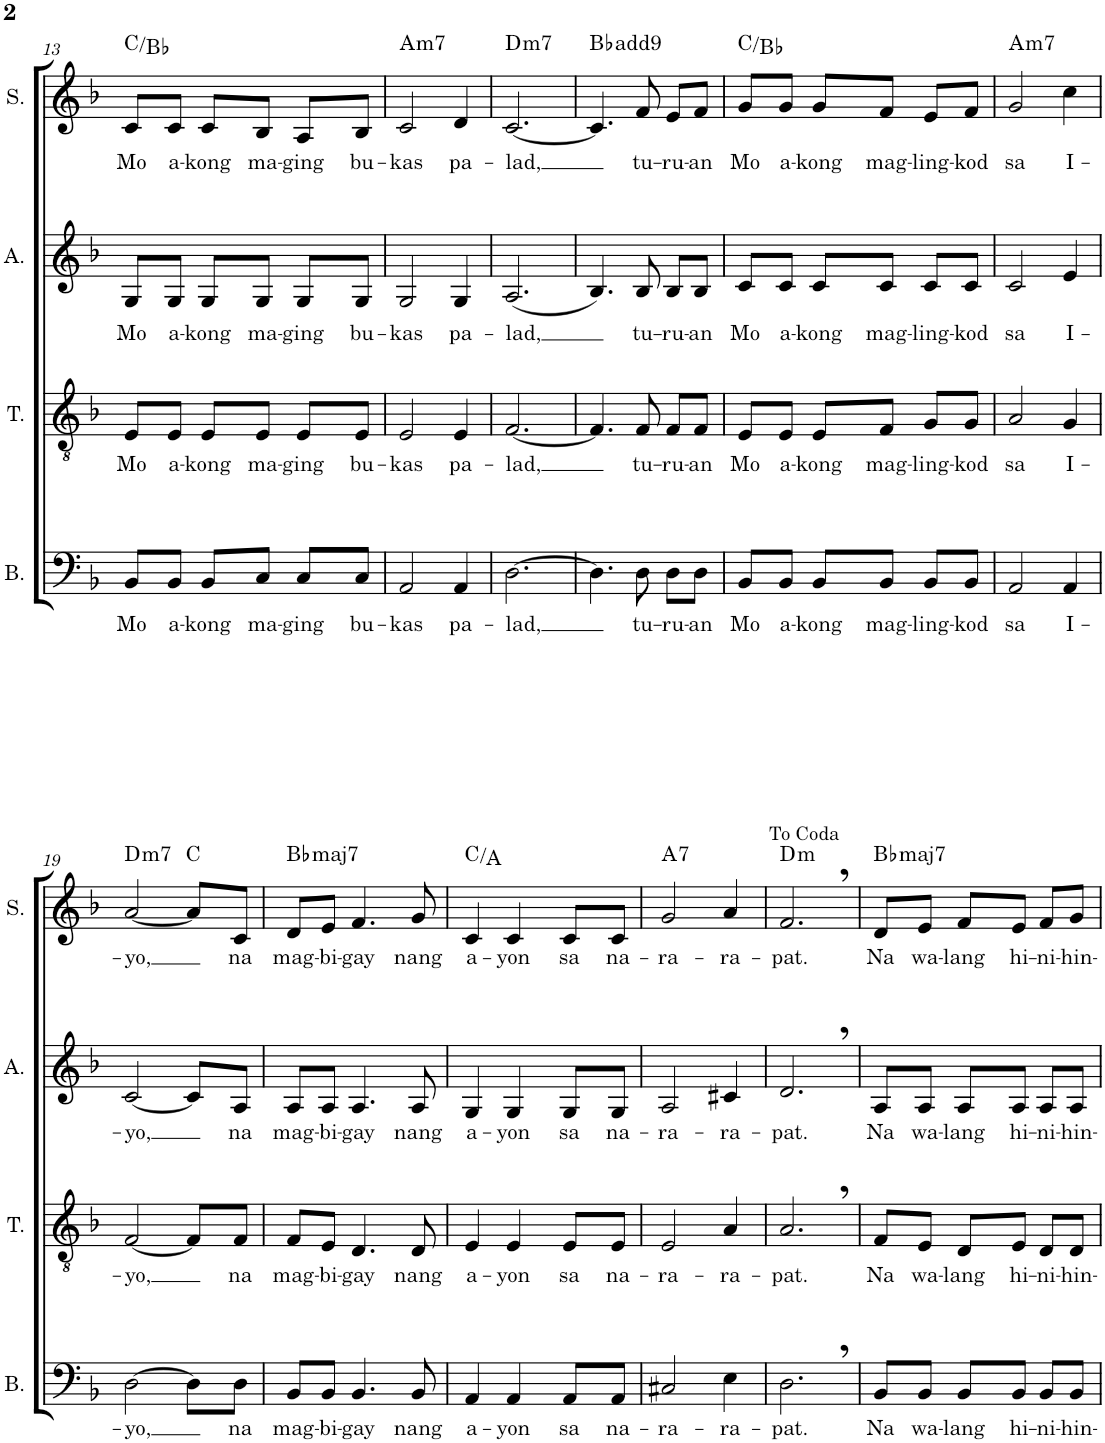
**kern	**text	**kern	**text	**kern	**text	**kern	**text	**harte
*part4	*part4	*part3	*part3	*part2	*part2	*part1	*part1	*part1
*staff4	*staff4	*staff3	*staff3	*staff2	*staff2	*staff1	*staff1	*
*I"Bass	*	*I"Tenor	*	*I"Alto	*	*I"Soprano	*	*
*I'B.	*	*I'T.	*	*I'A.	*	*I'S.	*	*
!!LO:PB:g=z
*clefF4	*	*clefGv2	*	*clefG2	*	*clefG2	*	*
*k[b-]	*	*k[b-]	*	*k[b-]	*	*k[b-]	*	*
*M3/4	*	*M3/4	*	*M3/4	*	*M3/4	*	*
=13	=13	=13	=13	=13	=13	=13	=13	=13
!	!LO:LY:b	!	!LO:LY:b	!	!LO:LY:b	!	!LO:LY:b	!
8BB-/L	Mo	8E/L	Mo	8G/L	Mo	8c/L	Mo	C:maj/b7
!	!LO:LY:b	!	!LO:LY:b	!	!LO:LY:b	!	!LO:LY:b	!
8BB-/J	a-	8E/J	a-	8G/J	a-	8c/J	a-	.
!	!LO:LY:b	!	!LO:LY:b	!	!LO:LY:b	!	!LO:LY:b	!
8BB-/L	-kong	8E/L	-kong	8G/L	-kong	8c/L	-kong	.
!	!LO:LY:b	!	!LO:LY:b	!	!LO:LY:b	!	!LO:LY:b	!
8C/J	ma-	8E/J	ma-	8G/J	ma-	8B-/J	ma-	.
!	!LO:LY:b	!	!LO:LY:b	!	!LO:LY:b	!	!LO:LY:b	!
8C/L	-ging	8E/L	-ging	8G/L	-ging	8A/L	-ging	.
!	!LO:LY:b	!	!LO:LY:b	!	!LO:LY:b	!	!LO:LY:b	!
8C/J	bu-	8E/J	bu-	8G/J	bu-	8B-/J	bu-	.
=14	=14	=14	=14	=14	=14	=14	=14	=14
!	!LO:LY:b	!	!LO:LY:b	!	!LO:LY:b	!	!LO:LY:b	!LO:H:kt=m7
2AA/	-kas	2E/	-kas	2G/	-kas	2c/	-kas	A:min7
!	!LO:LY:b	!	!LO:LY:b	!	!LO:LY:b	!	!LO:LY:b	!
4AA/	pa-	4E/	pa-	4G/	pa-	4d/	pa-	.
=15	=15	=15	=15	=15	=15	=15	=15	=15
!	!LO:LY:b	!	!LO:LY:b	!	!LO:LY:b	!	!LO:LY:b	!LO:H:kt=m7
[2.D\	-lad,	[2.F/	-lad,	(2.A/	-lad,	[2.c/	-lad,	D:min7
=16	=16	=16	=16	=16	=16	=16	=16	=16
4.D\]	.	4.F/]	.	4.B-/)	.	4.c/]	.	Bb:maj(9)
!	!LO:LY:b	!	!LO:LY:b	!	!LO:LY:b	!	!LO:LY:b	!
8D\	tu-	8F/	tu-	8B-/	tu-	8f/	tu-	.
!	!LO:LY:b	!	!LO:LY:b	!	!LO:LY:b	!	!LO:LY:b	!
8D\L	-ru-	8F/L	-ru-	8B-/L	-ru-	8e/L	-ru-	.
!	!LO:LY:b	!	!LO:LY:b	!	!LO:LY:b	!	!LO:LY:b	!
8D\J	-an	8F/J	-an	8B-/J	-an	8f/J	-an	.
=17	=17	=17	=17	=17	=17	=17	=17	=17
!	!LO:LY:b	!	!LO:LY:b	!	!LO:LY:b	!	!LO:LY:b	!
8BB-/L	Mo	8E/L	Mo	8c/L	Mo	8g/L	Mo	C:maj/b7
!	!LO:LY:b	!	!LO:LY:b	!	!LO:LY:b	!	!LO:LY:b	!
8BB-/J	a-	8E/J	a-	8c/J	a-	8g/J	a-	.
!	!LO:LY:b	!	!LO:LY:b	!	!LO:LY:b	!	!LO:LY:b	!
8BB-/L	-kong	8E/L	-kong	8c/L	-kong	8g/L	-kong	.
!	!LO:LY:b	!	!LO:LY:b	!	!LO:LY:b	!	!LO:LY:b	!
8BB-/J	mag-	8F/J	mag-	8c/J	mag-	8f/J	mag-	.
!	!LO:LY:b	!	!LO:LY:b	!	!LO:LY:b	!	!LO:LY:b	!
8BB-/L	-ling-	8G/L	-ling-	8c/L	-ling-	8e/L	-ling-	.
!	!LO:LY:b	!	!LO:LY:b	!	!LO:LY:b	!	!LO:LY:b	!
8BB-/J	-kod	8G/J	-kod	8c/J	-kod	8f/J	-kod	.
=18	=18	=18	=18	=18	=18	=18	=18	=18
!	!LO:LY:b	!	!LO:LY:b	!	!LO:LY:b	!	!LO:LY:b	!LO:H:kt=m7
2AA/	sa	2A/	sa	2c/	sa	2g/	sa	A:min7
!	!LO:LY:b	!	!LO:LY:b	!	!LO:LY:b	!	!LO:LY:b	!
4AA/	I-	4G/	I-	4e/	I-	4cc\	I-	.
!!LO:LB:g=z
=19	=19	=19	=19	=19	=19	=19	=19	=19
!	!LO:LY:b	!	!LO:LY:b	!	!LO:LY:b	!	!LO:LY:b	!LO:H:kt=m7
[2D\	-yo,	[2F/	-yo,	[2c/	-yo,	[2a/	-yo,	D:min7
8D\L]	.	8F/L]	.	8c/L]	.	8a/L]	.	C:maj
!	!LO:LY:b	!	!LO:LY:b	!	!LO:LY:b	!	!LO:LY:b	!
8D\J	na	8F/J	na	8A/J	na	8c/J	na	.
=20	=20	=20	=20	=20	=20	=20	=20	=20
!	!LO:LY:b	!	!LO:LY:b	!	!LO:LY:b	!	!LO:LY:b	!LO:H:kt=maj7
8BB-/L	mag-	8F/L	mag-	8A/L	mag-	8d/L	mag-	Bb:maj7
!	!LO:LY:b	!	!LO:LY:b	!	!LO:LY:b	!	!LO:LY:b	!
8BB-/J	-bi-	8E/J	-bi-	8A/J	-bi-	8e/J	-bi-	.
!	!LO:LY:b	!	!LO:LY:b	!	!LO:LY:b	!	!LO:LY:b	!
4.BB-/	-gay	4.D/	-gay	4.A/	-gay	4.f/	-gay	.
!	!LO:LY:b	!	!LO:LY:b	!	!LO:LY:b	!	!LO:LY:b	!
8BB-/	nang	8D/	nang	8A/	nang	8g/	nang	.
=21	=21	=21	=21	=21	=21	=21	=21	=21
!	!LO:LY:b	!	!LO:LY:b	!	!LO:LY:b	!	!LO:LY:b	!
4AA/	a-	4E/	a-	4G/	a-	4c/	a-	C:maj/6
!	!LO:LY:b	!	!LO:LY:b	!	!LO:LY:b	!	!LO:LY:b	!
4AA/	-yon	4E/	-yon	4G/	-yon	4c/	-yon	.
!	!LO:LY:b	!	!LO:LY:b	!	!LO:LY:b	!	!LO:LY:b	!
8AA/L	sa	8E/L	sa	8G/L	sa	8c/L	sa	.
!	!LO:LY:b	!	!LO:LY:b	!	!LO:LY:b	!	!LO:LY:b	!
8AA/J	na-	8E/J	na-	8G/J	na-	8c/J	na-	.
=22	=22	=22	=22	=22	=22	=22	=22	=22
!	!LO:LY:b	!	!LO:LY:b	!	!LO:LY:b	!	!LO:LY:b	!LO:H:kt=7
2C#X/	-ra-	2E/	-ra-	2A/	-ra-	2g/	-ra-	A:7
!	!LO:LY:b	!	!LO:LY:b	!	!LO:LY:b	!	!LO:LY:b	!
4E\	-ra-	4A/	-ra-	4c#X/	-ra-	4a/	-ra-	.
=23	=23	=23	=23	=23	=23	=23	=23	=23
!	!LO:LY:b	!	!LO:LY:b	!	!LO:LY:b	!	!LO:LY:b	!LO:H:kt=m
2.D,\	-pat.	2.A,/	-pat.	2.d,/	-pat.	2.f,/	-pat.	D:min
!	!	!	!	!	!	!LO:TX:a:t=<font size="9"/>To Coda	!	!
=24	=24	=24	=24	=24	=24	=24	=24	=24
!	!LO:LY:b	!	!LO:LY:b	!	!LO:LY:b	!	!LO:LY:b	!LO:H:kt=maj7
8BB-/L	Na	8F/L	Na	8A/L	Na	8d/L	Na	Bb:maj7
!	!LO:LY:b	!	!LO:LY:b	!	!LO:LY:b	!	!LO:LY:b	!
8BB-/J	wa-	8E/J	wa-	8A/J	wa-	8e/J	wa-	.
!	!LO:LY:b	!	!LO:LY:b	!	!LO:LY:b	!	!LO:LY:b	!
8BB-/L	-lang	8D/L	-lang	8A/L	-lang	8f/L	-lang	.
!	!LO:LY:b	!	!LO:LY:b	!	!LO:LY:b	!	!LO:LY:b	!
8BB-/J	hi-	8E/J	hi-	8A/J	hi-	8e/J	hi-	.
!	!LO:LY:b	!	!LO:LY:b	!	!LO:LY:b	!	!LO:LY:b	!
8BB-/L	-ni-	8D/L	-ni-	8A/L	-ni-	8f/L	-ni-	.
!	!LO:LY:b	!	!LO:LY:b	!	!LO:LY:b	!	!LO:LY:b	!
8BB-/J	-hin-	8D/J	-hin-	8A/J	-hin-	8g/J	-hin-	.
=	=	=	=	=	=	=	=	=
*-	*-	*-	*-	*-	*-	*-	*-	*-
